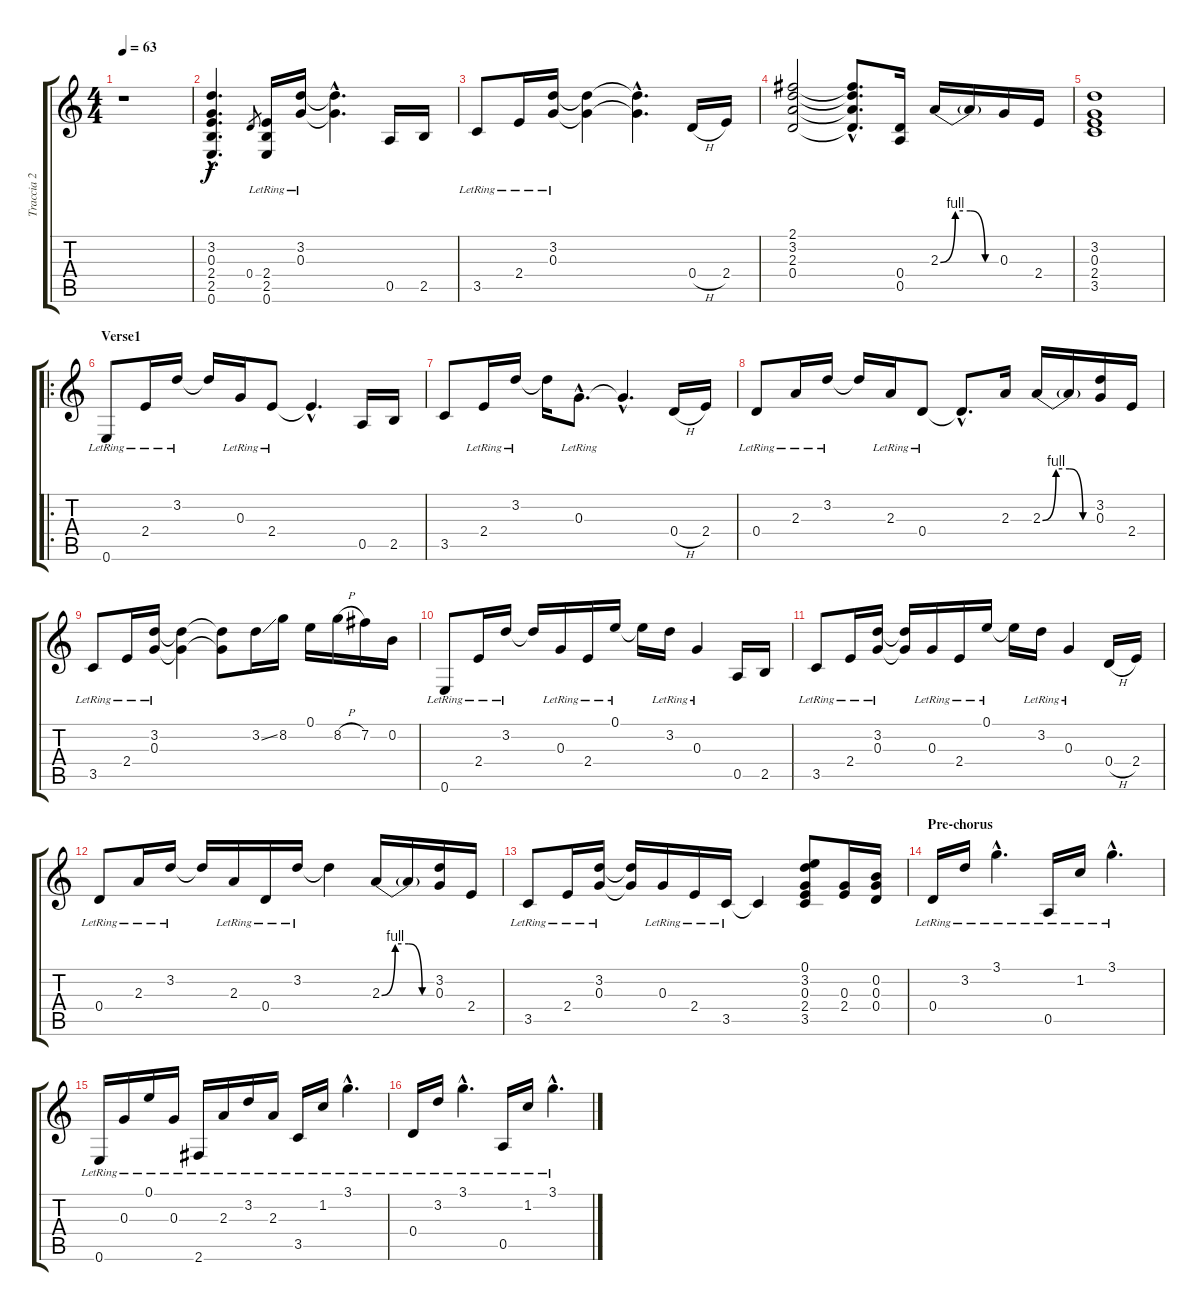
\track ("Traccia 2" "Traccia 2") {instrument acousticguitarsteel}
\staff {score tabs}
\tuning (E4 B3 G3 D3 A2 E2) {hide}
\ts (4 4)
\tempo 63
\clef g2
\ks c
r.1{dy f instrument acousticguitarsteel} |
(3.2{hac} 0.3{hac} 2.4{hac} 2.5{hac} 0.6{hac}).4{d} 0.4.8{gr} (2.4{lr} 2.5{lr} 0.6{lr}).16 (3.2 0.3{lr}).16 (3.2{hac t} 0.3{hac t}).4{d} 0.5.16 2.5.16 |
3.5{lr}.8 2.4{lr}.16 (3.2{lr} 0.3{lr}).16 (3.2{t} 0.3{t}).4 (3.2{hac t} 0.3{hac t}).4{d} 0.4{h}.16 2.4.16 |
(2.1 3.2 2.3 0.4).2 (2.1{hac t} 3.2{hac t} 2.3{hac t} 0.4{hac t}).8{d} (0.4 0.5).16 2.3{be (custom 0 0 15 4 30 4 45 0 60 0)}.16 2.3{t}.16 0.3.16 2.4.16 |
(3.2 0.3 2.4 3.5).1 |
\ro
\section ("" "Verse1")
0.6{lr}.8 2.4{lr}.16 3.2{lr}.16 3.2{t}.16 0.3{lr}.16 2.4{lr}.8 2.4{hac t}.4{d} 0.5.16 2.5.16 |
3.5.8 2.4{lr}.16 3.2{lr}.16 3.2{t}.16 0.3{hac lr}.8{d} 0.3{hac t}.4{d} 0.4{h}.16 2.4.16 |
0.4{lr}.8 2.3{lr}.16 3.2{lr}.16 3.2{t}.16 2.3{lr}.16 0.4{lr}.8 0.4{hac t}.8{d} 2.3.16 2.3{be (custom 0 0 15 4 30 4 45 0 60 0)}.16 2.3{t}.16 (3.2 0.3).16 2.4.16 |
3.5{lr}.8 2.4{lr}.16 (3.2{lr} 0.3{lr}).16 (3.2{t} 0.3{t}).4 (3.2{t} 0.3{t}).8 3.2{ss}.16 8.2.16 0.1.16 8.2{h}.16 7.2.16 0.2.16 |
0.6{lr}.8 2.4{lr}.16 3.2{lr}.16 3.2{t}.16 0.3{lr}.16 2.4{lr}.16 0.1{lr}.16 0.1{t}.16 3.2{lr}.16 0.3{lr}.4 0.5.16 2.5.16 |
3.5{lr}.8 2.4{lr}.16 (3.2{lr} 0.3{lr}).16 (3.2{t} 0.3{t}).16 0.3{lr}.16 2.4{lr}.16 0.1{lr}.16 0.1{t}.16 3.2{lr}.16 0.3{lr}.4 0.4{h}.16 2.4.16 |
0.4{lr}.8 2.3{lr}.16 3.2{lr}.16 3.2{t}.16 2.3{lr}.16 0.4{lr}.16 3.2{lr}.16 3.2{t}.4 2.3{be (custom 0 0 15 4 30 4 45 0 60 0)}.16 2.3{t}.16 (3.2 0.3).16 2.4.16 |
3.5{lr}.8 2.4{lr}.16 (3.2{lr} 0.3{lr}).16 (3.2{t} 0.3{t}).16 0.3{lr}.16 2.4{lr}.16 3.5{lr}.16 3.5{t}.4 (0.1 3.2 0.3 2.4 3.5).8 (0.3 2.4).16 (0.2 0.3 0.4).16 |
\section ("" "Pre-chorus")
0.4{lr}.16 3.2{lr}.16 3.1{hac lr}.4{d} 0.5{lr}.16 1.2{lr}.16 3.1{hac lr}.4{d} |
0.6{lr}.16 0.3{lr}.16 0.1{lr}.16 0.3{lr}.16 2.6{lr}.16 2.3{lr}.16 3.2{lr}.16 2.3{lr}.16 3.5{lr}.16 1.2{lr}.16 3.1{hac lr}.4{d} |
0.4{lr}.16 3.2{lr}.16 3.1{hac lr}.4{d} 0.5{lr}.16 1.2{lr}.16 3.1{hac lr}.4{d}
